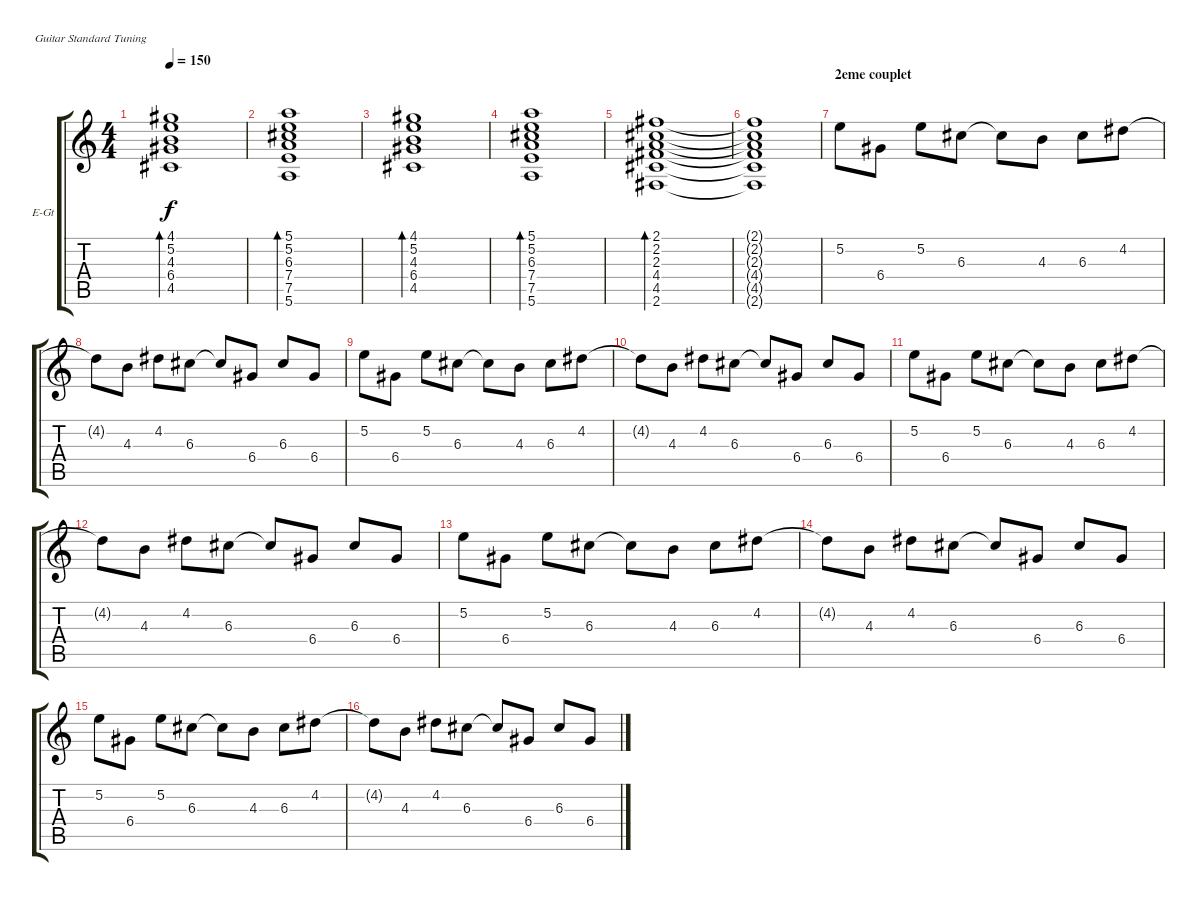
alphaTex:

\bracketExtendMode groupsimilarinstruments
\firstSystemTrackNameOrientation horizontal
\otherSystemsTrackNameOrientation horizontal
\track ("Guitare 2" "E-Gt") {instrument electricguitarclean}
\staff {score tabs}
\tuning (E4 B3 G3 D3 A2 E2)
\ts (4 4)
\tempo 150
\clef g2
\ks c
(4.1 5.2 4.3 6.4 4.5).1{bd 120 dy f} |
(5.1 5.2 6.3 7.4 7.5 5.6).1{bd 120} |
(4.1 5.2 4.3 6.4 4.5).1{bd 120} |
(5.1 5.2 6.3 7.4 7.5 5.6).1{bd 120} |
(2.1 2.2 2.3 4.4 4.5 2.6).1{bd 120} |
(2.1{t} 2.2{t} 2.3{t} 4.4{t} 4.5{t} 2.6{t}).1 |
\section ("" "2eme couplet")
5.2.8 6.4.8 5.2.8 6.3.8 6.3{t}.8 4.3.8 6.3.8 4.2.8 |
4.2{t}.8 4.3.8 4.2.8 6.3.8 6.3{t}.8 6.4.8 6.3.8 6.4.8 |
5.2.8 6.4.8 5.2.8 6.3.8 6.3{t}.8 4.3.8 6.3.8 4.2.8 |
4.2{t}.8 4.3.8 4.2.8 6.3.8 6.3{t}.8 6.4.8 6.3.8 6.4.8 |
5.2.8 6.4.8 5.2.8 6.3.8 6.3{t}.8 4.3.8 6.3.8 4.2.8 |
4.2{t}.8 4.3.8 4.2.8 6.3.8 6.3{t}.8 6.4.8 6.3.8 6.4.8 |
5.2.8 6.4.8 5.2.8 6.3.8 6.3{t}.8 4.3.8 6.3.8 4.2.8 |
4.2{t}.8 4.3.8 4.2.8 6.3.8 6.3{t}.8 6.4.8 6.3.8 6.4.8 |
5.2.8 6.4.8 5.2.8 6.3.8 6.3{t}.8 4.3.8 6.3.8 4.2.8 |
4.2{t}.8 4.3.8 4.2.8 6.3.8 6.3{t}.8 6.4.8 6.3.8 6.4.8
